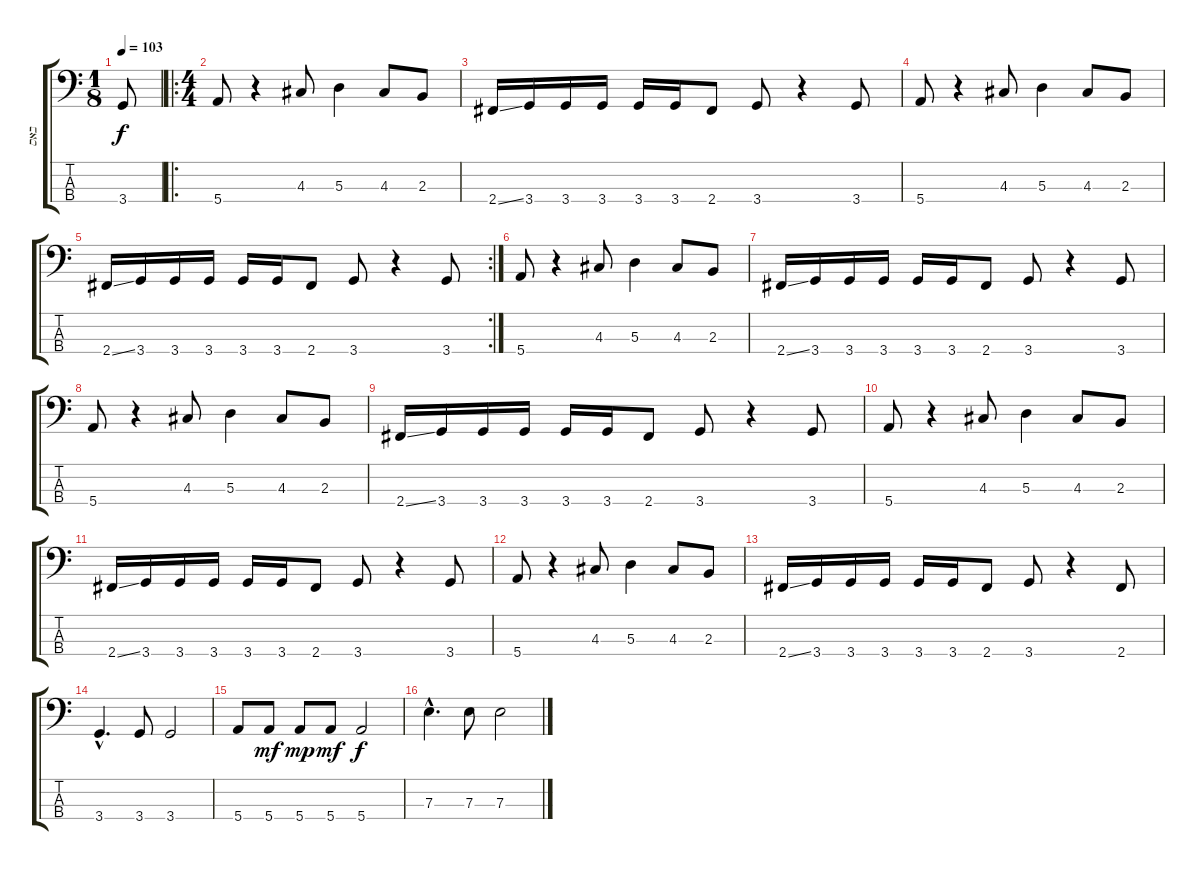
\track ("באס" "באס") {instrument electricbassfinger}
\staff {score tabs}
\tuning (G2 D2 A1 E1) {hide}
\ts (1 8)
\tempo 103
\clef f4
\ks c
3.4.8{dy f instrument electricbassfinger} |
\ro
\ts (4 4)
5.4.8 r.4 4.3.8 5.3.4 4.3.8 2.3.8 |
2.4{ss}.16 3.4.16 3.4.16 3.4.16 3.4.16 3.4.16 2.4.8 3.4.8 r.4 3.4.8 |
5.4.8 r.4 4.3.8 5.3.4 4.3.8 2.3.8 |
\rc 2
2.4{ss}.16 3.4.16 3.4.16 3.4.16 3.4.16 3.4.16 2.4.8 3.4.8 r.4 3.4.8 |
5.4.8 r.4 4.3.8 5.3.4 4.3.8 2.3.8 |
2.4{ss}.16 3.4.16 3.4.16 3.4.16 3.4.16 3.4.16 2.4.8 3.4.8 r.4 3.4.8 |
5.4.8 r.4 4.3.8 5.3.4 4.3.8 2.3.8 |
2.4{ss}.16 3.4.16 3.4.16 3.4.16 3.4.16 3.4.16 2.4.8 3.4.8 r.4 3.4.8 |
5.4.8 r.4 4.3.8 5.3.4 4.3.8 2.3.8 |
2.4{ss}.16 3.4.16 3.4.16 3.4.16 3.4.16 3.4.16 2.4.8 3.4.8 r.4 3.4.8 |
5.4.8 r.4 4.3.8 5.3.4 4.3.8 2.3.8 |
2.4{ss}.16 3.4.16 3.4.16 3.4.16 3.4.16 3.4.16 2.4.8 3.4.8 r.4 2.4.8 |
3.4{hac}.4{d} 3.4.8 3.4.2 |
5.4.8 5.4.8{dy mf} 5.4.8{dy mp} 5.4.8{dy mf} 5.4.2{dy f} |
7.3{hac}.4{d} 7.3.8 7.3.2
